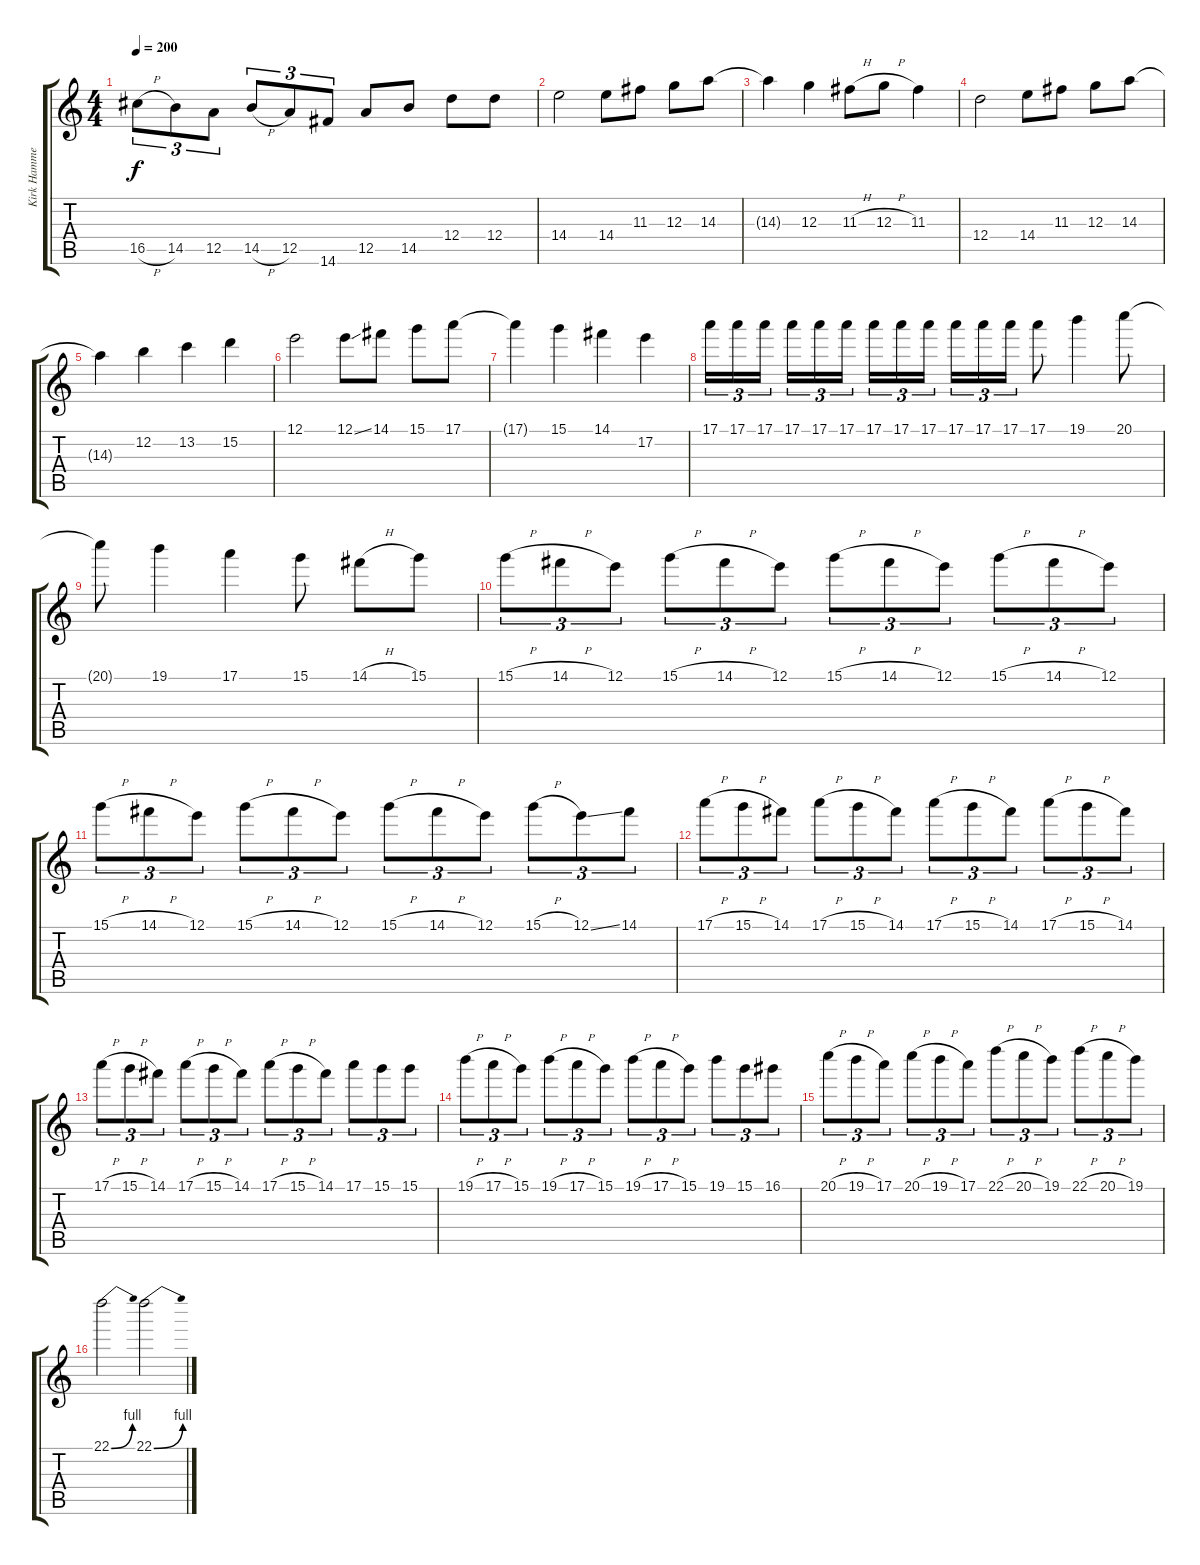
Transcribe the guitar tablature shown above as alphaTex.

\track ("Kirk Hammett" "Kirk Hamme") {instrument overdrivenguitar}
\staff {score tabs}
\tuning (E4 B3 G3 D3 A2 E2) {hide}
\ts (4 4)
\tempo 200
\clef g2
\ks c
16.5{h}.8{tu (3 2) dy f} 14.5.8{tu (3 2)} 12.5.8{tu (3 2)} 14.5{h}.8{tu (3 2)} 12.5.8{tu (3 2)} 14.6.8{tu (3 2)} 12.5.8 14.5.8 12.4.8 12.4.8 |
14.4.2 14.4.8 11.3.8 12.3.8 14.3.8 |
14.3{t}.4 12.3.4 11.3{h}.8 12.3{h}.8 11.3.4 |
12.4.2 14.4.8 11.3.8 12.3.8 14.3.8 |
14.3{t}.4 12.2.4 13.2.4 15.2.4 |
12.1.2 12.1{ss}.8 14.1.8 15.1.8 17.1.8 |
17.1{t}.4 15.1.4 14.1.4 17.2.4 |
17.1.16{tu (3 2)} 17.1.16{tu (3 2)} 17.1.16{tu (3 2) beam splitsecondary} 17.1.16{tu (3 2)} 17.1.16{tu (3 2)} 17.1.16{tu (3 2)} 17.1.16{tu (3 2)} 17.1.16{tu (3 2)} 17.1.16{tu (3 2) beam splitsecondary} 17.1.16{tu (3 2)} 17.1.16{tu (3 2)} 17.1.16{tu (3 2)} 17.1.8 19.1.4 20.1.8 |
20.1{t}.8 19.1.4 17.1.4 15.1.8 14.1{h}.8 15.1.8 |
15.1{h}.8{tu (3 2)} 14.1{h}.8{tu (3 2)} 12.1.8{tu (3 2)} 15.1{h}.8{tu (3 2)} 14.1{h}.8{tu (3 2)} 12.1.8{tu (3 2)} 15.1{h}.8{tu (3 2)} 14.1{h}.8{tu (3 2)} 12.1.8{tu (3 2)} 15.1{h}.8{tu (3 2)} 14.1{h}.8{tu (3 2)} 12.1.8{tu (3 2)} |
15.1{h}.8{tu (3 2)} 14.1{h}.8{tu (3 2)} 12.1.8{tu (3 2)} 15.1{h}.8{tu (3 2)} 14.1{h}.8{tu (3 2)} 12.1.8{tu (3 2)} 15.1{h}.8{tu (3 2)} 14.1{h}.8{tu (3 2)} 12.1.8{tu (3 2)} 15.1{h}.8{tu (3 2)} 12.1{ss}.8{tu (3 2)} 14.1.8{tu (3 2)} |
17.1{h}.8{tu (3 2)} 15.1{h}.8{tu (3 2)} 14.1.8{tu (3 2)} 17.1{h}.8{tu (3 2)} 15.1{h}.8{tu (3 2)} 14.1.8{tu (3 2)} 17.1{h}.8{tu (3 2)} 15.1{h}.8{tu (3 2)} 14.1.8{tu (3 2)} 17.1{h}.8{tu (3 2)} 15.1{h}.8{tu (3 2)} 14.1.8{tu (3 2)} |
17.1{h}.8{tu (3 2)} 15.1{h}.8{tu (3 2)} 14.1.8{tu (3 2)} 17.1{h}.8{tu (3 2)} 15.1{h}.8{tu (3 2)} 14.1.8{tu (3 2)} 17.1{h}.8{tu (3 2)} 15.1{h}.8{tu (3 2)} 14.1.8{tu (3 2)} 17.1.8{tu (3 2)} 15.1.8{tu (3 2)} 15.1.8{tu (3 2)} |
19.1{h}.8{tu (3 2)} 17.1{h}.8{tu (3 2)} 15.1.8{tu (3 2)} 19.1{h}.8{tu (3 2)} 17.1{h}.8{tu (3 2)} 15.1.8{tu (3 2)} 19.1{h}.8{tu (3 2)} 17.1{h}.8{tu (3 2)} 15.1.8{tu (3 2)} 19.1.8{tu (3 2)} 15.1.8{tu (3 2)} 16.1.8{tu (3 2)} |
20.1{h}.8{tu (3 2)} 19.1{h}.8{tu (3 2)} 17.1.8{tu (3 2)} 20.1{h}.8{tu (3 2)} 19.1{h}.8{tu (3 2)} 17.1.8{tu (3 2)} 22.1{h}.8{tu (3 2)} 20.1{h}.8{tu (3 2)} 19.1.8{tu (3 2)} 22.1{h}.8{tu (3 2)} 20.1{h}.8{tu (3 2)} 19.1.8{tu (3 2)} |
22.1{be (bend 0 0 60 4)}.2 22.1{be (bend 0 0 60 4)}.2
